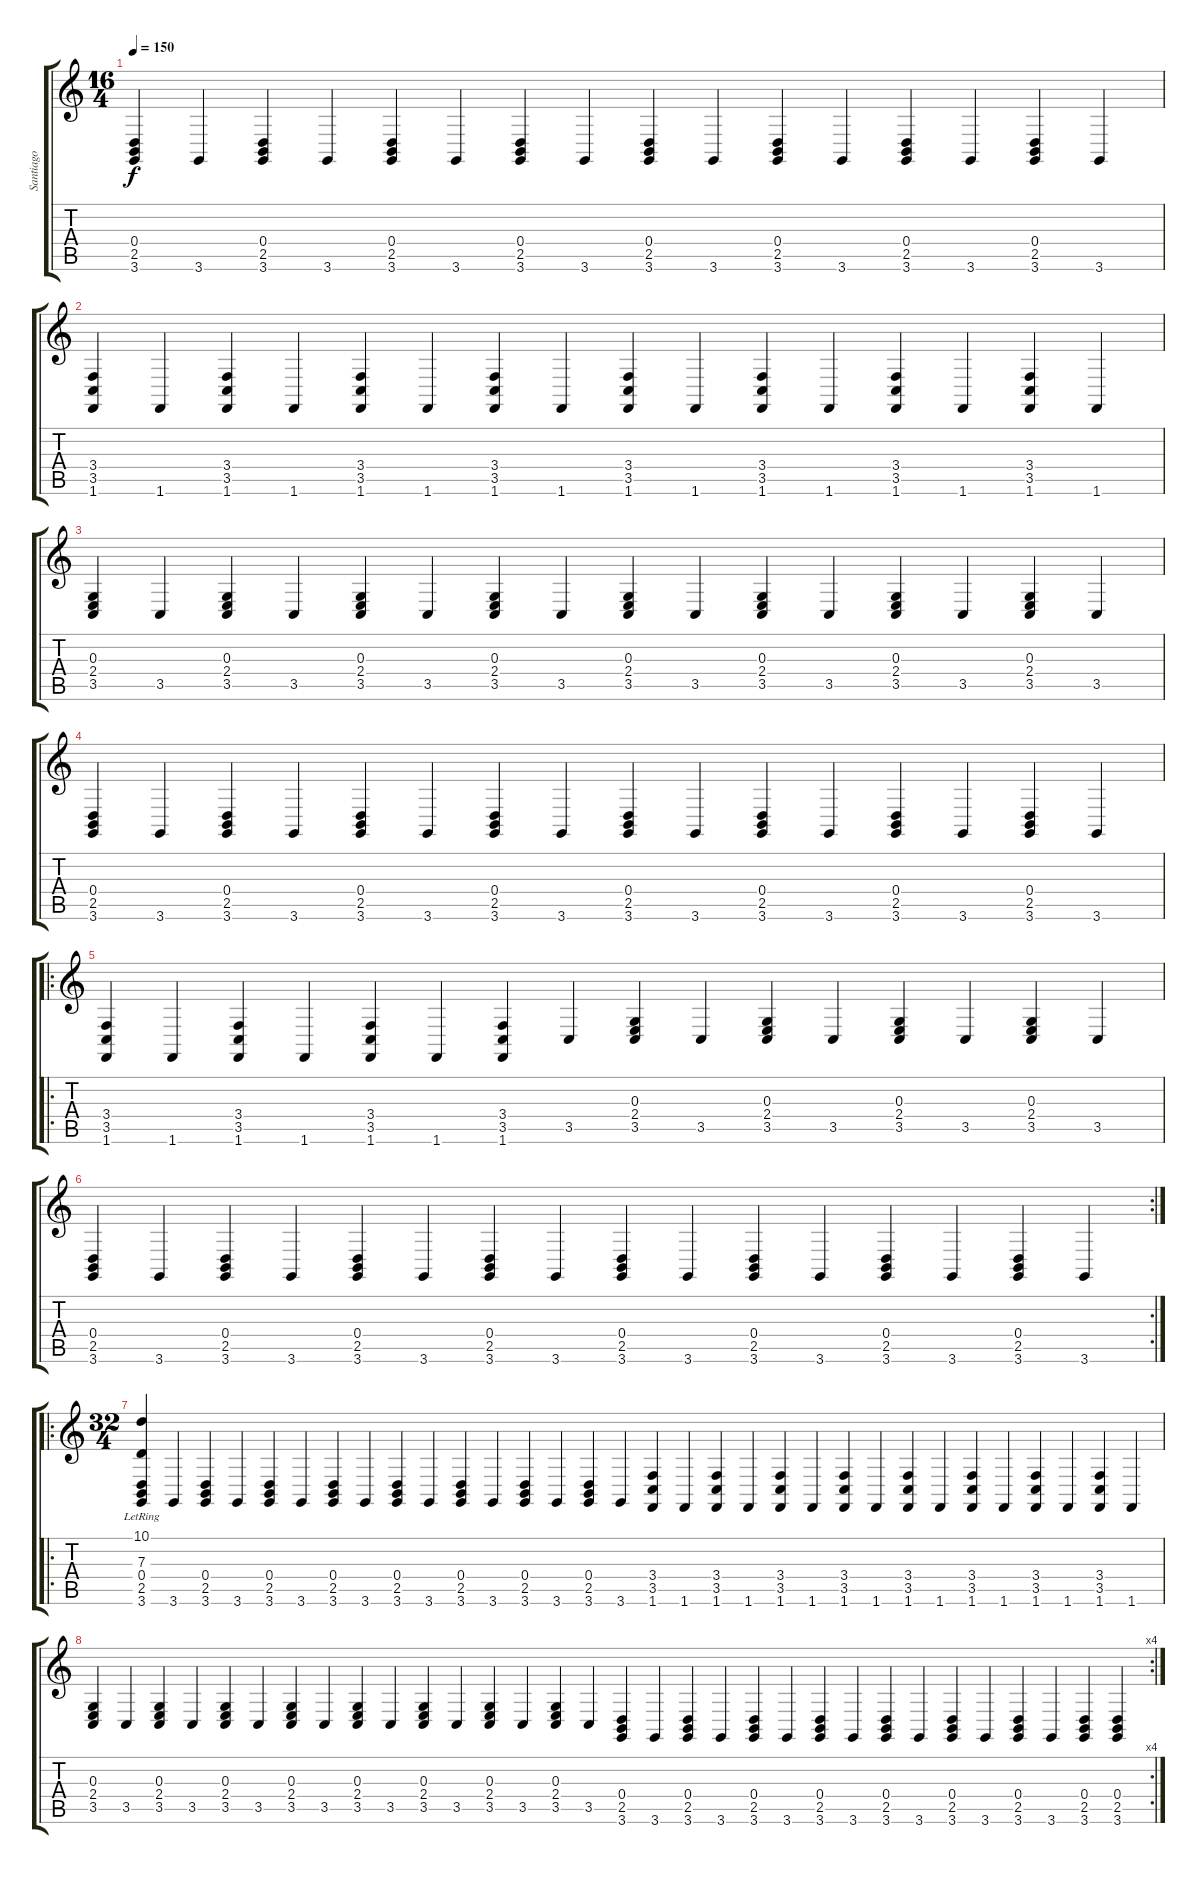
\track ("Santiago" "Santiago") {instrument acousticgrandpiano}
\staff {score tabs}
\tuning (E4 B3 G3 D3 A2 E2) {hide}
\ts (16 4)
\tempo 150
\clef g2
\ks c
(0.4 2.5 3.6).4{dy f} 3.6.4 (0.4 2.5 3.6).4 3.6.4 (0.4 2.5 3.6).4 3.6.4 (0.4 2.5 3.6).4 3.6.4 (0.4 2.5 3.6).4 3.6.4 (0.4 2.5 3.6).4 3.6.4 (0.4 2.5 3.6).4 3.6.4 (0.4 2.5 3.6).4 3.6.4 |
(3.4 3.5 1.6).4 1.6.4 (3.4 3.5 1.6).4 1.6.4 (3.4 3.5 1.6).4 1.6.4 (3.4 3.5 1.6).4 1.6.4 (3.4 3.5 1.6).4 1.6.4 (3.4 3.5 1.6).4 1.6.4 (3.4 3.5 1.6).4 1.6.4 (3.4 3.5 1.6).4 1.6.4 |
(0.3 2.4 3.5).4 3.5.4 (0.3 2.4 3.5).4 3.5.4 (0.3 2.4 3.5).4 3.5.4 (0.3 2.4 3.5).4 3.5.4 (0.3 2.4 3.5).4 3.5.4 (0.3 2.4 3.5).4 3.5.4 (0.3 2.4 3.5).4 3.5.4 (0.3 2.4 3.5).4 3.5.4 |
(0.4 2.5 3.6).4 3.6.4 (0.4 2.5 3.6).4 3.6.4 (0.4 2.5 3.6).4 3.6.4 (0.4 2.5 3.6).4 3.6.4 (0.4 2.5 3.6).4 3.6.4 (0.4 2.5 3.6).4 3.6.4 (0.4 2.5 3.6).4 3.6.4 (0.4 2.5 3.6).4 3.6.4 |
\ro
(3.4 3.5 1.6).4 1.6.4 (3.4 3.5 1.6).4 1.6.4 (3.4 3.5 1.6).4 1.6.4 (3.4 3.5 1.6).4 3.5.4 (0.3 2.4 3.5).4 3.5.4 (0.3 2.4 3.5).4 3.5.4 (0.3 2.4 3.5).4 3.5.4 (0.3 2.4 3.5).4 3.5.4 |
\rc 2
(0.4 2.5 3.6).4 3.6.4 (0.4 2.5 3.6).4 3.6.4 (0.4 2.5 3.6).4 3.6.4 (0.4 2.5 3.6).4 3.6.4 (0.4 2.5 3.6).4 3.6.4 (0.4 2.5 3.6).4 3.6.4 (0.4 2.5 3.6).4 3.6.4 (0.4 2.5 3.6).4 3.6.4 |
\ro
\ts (32 4)
(10.1{lr} 7.3{lr} 0.4 2.5 3.6).4 3.6.4 (0.4 2.5 3.6).4 3.6.4 (0.4 2.5 3.6).4 3.6.4 (0.4 2.5 3.6).4 3.6.4 (0.4 2.5 3.6).4 3.6.4 (0.4 2.5 3.6).4 3.6.4 (0.4 2.5 3.6).4 3.6.4 (0.4 2.5 3.6).4 3.6.4 (3.4 3.5 1.6).4 1.6.4 (3.4 3.5 1.6).4 1.6.4 (3.4 3.5 1.6).4 1.6.4 (3.4 3.5 1.6).4 1.6.4 (3.4 3.5 1.6).4 1.6.4 (3.4 3.5 1.6).4 1.6.4 (3.4 3.5 1.6).4 1.6.4 (3.4 3.5 1.6).4 1.6.4 |
\rc 4
(0.3 2.4 3.5).4 3.5.4 (0.3 2.4 3.5).4 3.5.4 (0.3 2.4 3.5).4 3.5.4 (0.3 2.4 3.5).4 3.5.4 (0.3 2.4 3.5).4 3.5.4 (0.3 2.4 3.5).4 3.5.4 (0.3 2.4 3.5).4 3.5.4 (0.3 2.4 3.5).4 3.5.4 (0.4 2.5 3.6).4 3.6.4 (0.4 2.5 3.6).4 3.6.4 (0.4 2.5 3.6).4 3.6.4 (0.4 2.5 3.6).4 3.6.4 (0.4 2.5 3.6).4 3.6.4 (0.4 2.5 3.6).4 3.6.4 (0.4 2.5 3.6).4 3.6.4 (0.4 2.5 3.6).4 (0.4 2.5 3.6).4
